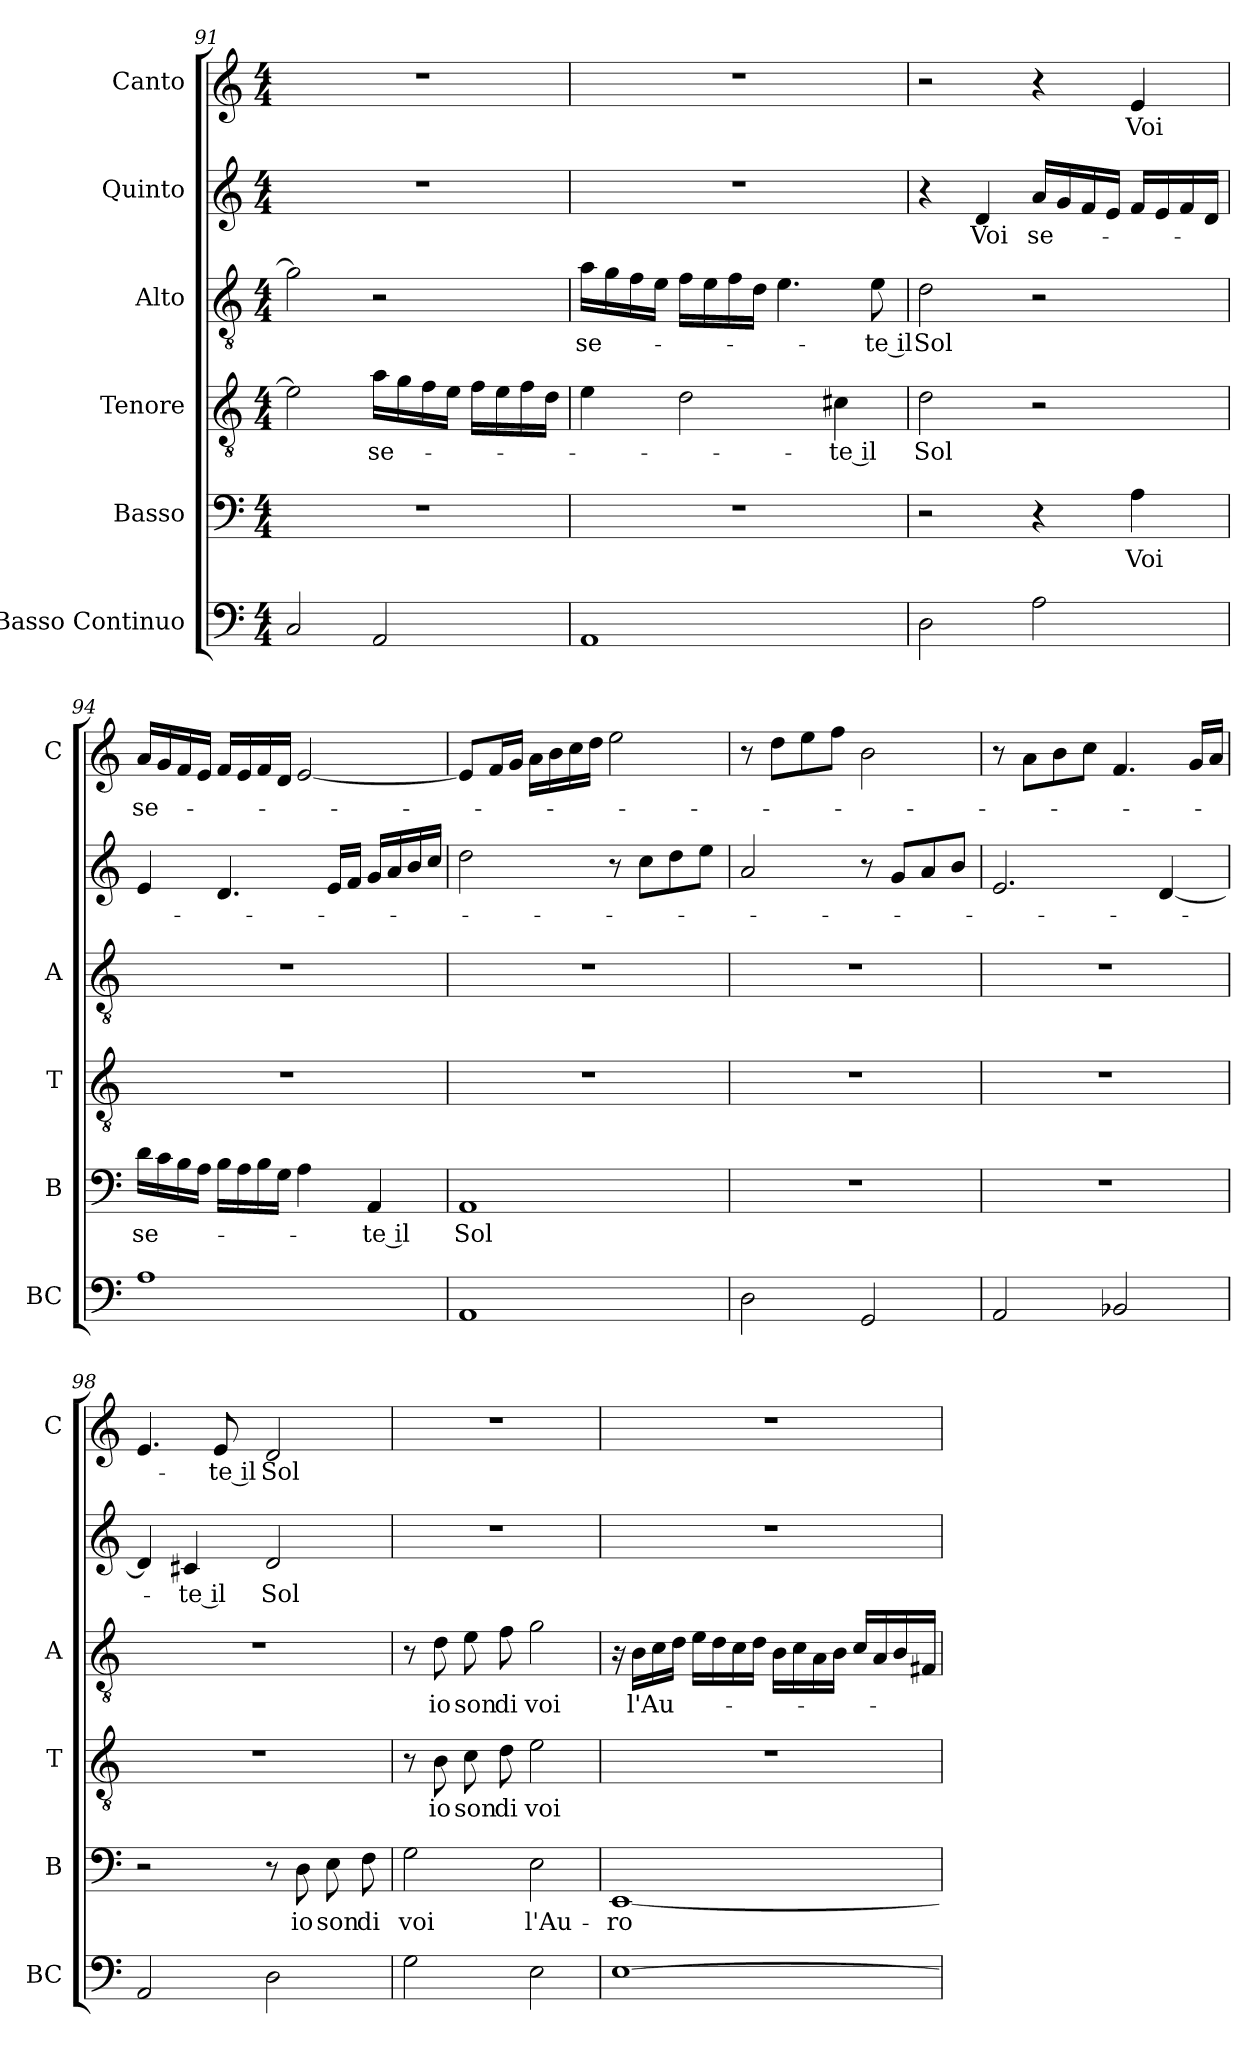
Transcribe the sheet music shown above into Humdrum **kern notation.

**kern	**kern	**text	**kern	**text	**kern	**text	**kern	**text	**kern	**text
*part6	*part5	*part5	*part4	*part4	*part3	*part3	*part2	*part2	*part1	*part1
*staff6	*staff5	*staff5	*staff4	*staff4	*staff3	*staff3	*staff2	*staff2	*staff1	*staff1
*I"Basso Continuo	*I"Basso	*	*I"Tenore	*	*I"Alto	*	*I"Quinto	*	*I"Canto	*
*I'BC	*I'B	*	*I'T	*	*I'A	*	*	*	*I'C	*
*clefF4	*clefF4	*	*clefGv2	*	*clefGv2	*	*clefG2	*	*clefG2	*
*k[]	*k[]	*	*k[]	*	*k[]	*	*k[]	*	*k[]	*
*C:	*C:	*	*C:	*	*C:	*	*C:	*	*C:	*
*M4/4	*M4/4	*	*M4/4	*	*M4/4	*	*M4/4	*	*M4/4	*
=91	=91	=91	=91	=91	=91	=91	=91	=91	=91	=91
2C/	1r	.	2e\]	.	2g\]	.	1r	.	1r	.
!	!	!	!	!LO:LY:b	!	!	!	!	!	!
2AA/	.	.	16a\LL	se-	2r	.	.	.	.	.
.	.	.	16g\	.	.	.	.	.	.	.
.	.	.	16f\	.	.	.	.	.	.	.
.	.	.	16e\JJ	.	.	.	.	.	.	.
.	.	.	16f\LL	.	.	.	.	.	.	.
.	.	.	16e\	.	.	.	.	.	.	.
.	.	.	16f\	.	.	.	.	.	.	.
.	.	.	16d\JJ	.	.	.	.	.	.	.
=92	=92	=92	=92	=92	=92	=92	=92	=92	=92	=92
!	!	!	!	!	!	!LO:LY:b	!	!	!	!
1AA	1r	.	4e\	.	16a\LL	se-	1r	.	1r	.
.	.	.	.	.	16g\	.	.	.	.	.
.	.	.	.	.	16f\	.	.	.	.	.
.	.	.	.	.	16e\JJ	.	.	.	.	.
.	.	.	2d\	.	16f\LL	.	.	.	.	.
.	.	.	.	.	16e\	.	.	.	.	.
.	.	.	.	.	16f\	.	.	.	.	.
.	.	.	.	.	16d\JJ	.	.	.	.	.
.	.	.	.	.	4.e\	.	.	.	.	.
!	!	!	!	!LO:LY:b	!	!	!	!	!	!
.	.	.	4c#X\	-te il	.	.	.	.	.	.
!	!	!	!	!	!	!LO:LY:b	!	!	!	!
.	.	.	.	.	8e\	-te il	.	.	.	.
!!LO:LB:g=z
=93	=93	=93	=93	=93	=93	=93	=93	=93	=93	=93
!	!	!	!	!LO:LY:b	!	!LO:LY:b	!	!	!	!
2D\	2r	.	2d\	Sol	2d\	Sol	4r	.	2r	.
!	!	!	!	!	!	!	!	!LO:LY:b	!	!
.	.	.	.	.	.	.	4d/	Voi	.	.
!	!	!	!	!	!	!	!	!LO:LY:b	!	!
2A\	4r	.	2r	.	2r	.	16a/LL	se-	4r	.
.	.	.	.	.	.	.	16g/	.	.	.
.	.	.	.	.	.	.	16f/	.	.	.
.	.	.	.	.	.	.	16e/JJ	.	.	.
!	!	!LO:LY:b	!	!	!	!	!	!	!	!LO:LY:b
.	4A\	Voi	.	.	.	.	16f/LL	.	4e/	Voi
.	.	.	.	.	.	.	16e/	.	.	.
.	.	.	.	.	.	.	16f/	.	.	.
.	.	.	.	.	.	.	16d/JJ	.	.	.
=94	=94	=94	=94	=94	=94	=94	=94	=94	=94	=94
!	!	!LO:LY:b	!	!	!	!	!	!	!	!LO:LY:b
1A	16d\LL	se-	1r	.	1r	.	4e/	.	16a/LL	se-
.	16c\	.	.	.	.	.	.	.	16g/	.
.	16B\	.	.	.	.	.	.	.	16f/	.
.	16A\JJ	.	.	.	.	.	.	.	16e/JJ	.
.	16B\LL	.	.	.	.	.	4.d/	.	16f/LL	.
.	16A\	.	.	.	.	.	.	.	16e/	.
.	16B\	.	.	.	.	.	.	.	16f/	.
.	16G\JJ	.	.	.	.	.	.	.	16d/JJ	.
.	4A\	.	.	.	.	.	.	.	[2e/	.
.	.	.	.	.	.	.	16e/LL	.	.	.
.	.	.	.	.	.	.	16f/JJ	.	.	.
!	!	!LO:LY:b	!	!	!	!	!	!	!	!
.	4AA/	-te il	.	.	.	.	16g/LL	.	.	.
.	.	.	.	.	.	.	16a/	.	.	.
.	.	.	.	.	.	.	16b/	.	.	.
.	.	.	.	.	.	.	16cc/JJ	.	.	.
=95	=95	=95	=95	=95	=95	=95	=95	=95	=95	=95
!	!	!LO:LY:b	!	!	!	!	!	!	!	!
1AA	1AA	Sol	1r	.	1r	.	2dd\	.	8e/L]	.
.	.	.	.	.	.	.	.	.	16f/L	.
.	.	.	.	.	.	.	.	.	16g/JJ	.
.	.	.	.	.	.	.	.	.	16a\LL	.
.	.	.	.	.	.	.	.	.	16b\	.
.	.	.	.	.	.	.	.	.	16cc\	.
.	.	.	.	.	.	.	.	.	16dd\JJ	.
.	.	.	.	.	.	.	8r	.	2ee\	.
.	.	.	.	.	.	.	8cc\L	.	.	.
.	.	.	.	.	.	.	8dd\	.	.	.
.	.	.	.	.	.	.	8ee\J	.	.	.
=96	=96	=96	=96	=96	=96	=96	=96	=96	=96	=96
2D\	1r	.	1r	.	1r	.	2a/	.	8r	.
.	.	.	.	.	.	.	.	.	8dd\L	.
.	.	.	.	.	.	.	.	.	8ee\	.
.	.	.	.	.	.	.	.	.	8ff\J	.
2GG/	.	.	.	.	.	.	8r	.	2b\	.
.	.	.	.	.	.	.	8g/L	.	.	.
.	.	.	.	.	.	.	8a/	.	.	.
.	.	.	.	.	.	.	8b/J	.	.	.
=97	=97	=97	=97	=97	=97	=97	=97	=97	=97	=97
2AA/	1r	.	1r	.	1r	.	2.e/	.	8r	.
.	.	.	.	.	.	.	.	.	8a\L	.
.	.	.	.	.	.	.	.	.	8b\	.
.	.	.	.	.	.	.	.	.	8cc\J	.
2BB-X/	.	.	.	.	.	.	.	.	4.f/	.
.	.	.	.	.	.	.	[4d/	.	.	.
.	.	.	.	.	.	.	.	.	16g/LL	.
.	.	.	.	.	.	.	.	.	16a/JJ	.
=98	=98	=98	=98	=98	=98	=98	=98	=98	=98	=98
2AA/	2r	.	1r	.	1r	.	4d/]	.	4.e/	.
!	!	!	!	!	!	!	!	!LO:LY:b	!	!
.	.	.	.	.	.	.	4c#X/	-te il	.	.
!	!	!	!	!	!	!	!	!	!	!LO:LY:b
.	.	.	.	.	.	.	.	.	8e/	-te il
!	!	!	!	!	!	!	!	!LO:LY:b	!	!LO:LY:b
2D\	8r	.	.	.	.	.	2d/	Sol	2d/	Sol
!	!	!LO:LY:b	!	!	!	!	!	!	!	!
.	8D\	io	.	.	.	.	.	.	.	.
!	!	!LO:LY:b	!	!	!	!	!	!	!	!
.	8E\	son	.	.	.	.	.	.	.	.
!	!	!LO:LY:b	!	!	!	!	!	!	!	!
.	8F\	di	.	.	.	.	.	.	.	.
=99	=99	=99	=99	=99	=99	=99	=99	=99	=99	=99
!	!	!LO:LY:b	!	!	!	!	!	!	!	!
2G\	2G\	voi	8r	.	8r	.	1r	.	1r	.
!	!	!	!	!LO:LY:b	!	!LO:LY:b	!	!	!	!
.	.	.	8B\	io	8d\	io	.	.	.	.
!	!	!	!	!LO:LY:b	!	!LO:LY:b	!	!	!	!
.	.	.	8c\	son	8e\	son	.	.	.	.
!	!	!	!	!LO:LY:b	!	!LO:LY:b	!	!	!	!
.	.	.	8d\	di	8f\	di	.	.	.	.
!	!	!LO:LY:b	!	!LO:LY:b	!	!LO:LY:b	!	!	!	!
2E\	2E\	l'Au-	2e\	voi	2g\	voi	.	.	.	.
!!LO:LB:g=z
=100	=100	=100	=100	=100	=100	=100	=100	=100	=100	=100
!	!	!LO:LY:b	!	!	!	!	!	!	!	!
[1E	[1EE	-ro-	1r	.	16r	.	1r	.	1r	.
!	!	!	!	!	!	!LO:LY:b	!	!	!	!
.	.	.	.	.	16B\LL	l'Au-	.	.	.	.
.	.	.	.	.	16c\	.	.	.	.	.
.	.	.	.	.	16d\JJ	.	.	.	.	.
.	.	.	.	.	16e\LL	.	.	.	.	.
.	.	.	.	.	16d\	.	.	.	.	.
.	.	.	.	.	16c\	.	.	.	.	.
.	.	.	.	.	16d\JJ	.	.	.	.	.
.	.	.	.	.	16B\LL	.	.	.	.	.
.	.	.	.	.	16c\	.	.	.	.	.
.	.	.	.	.	16A\	.	.	.	.	.
.	.	.	.	.	16B\JJ	.	.	.	.	.
.	.	.	.	.	16c/LL	.	.	.	.	.
.	.	.	.	.	16A/	.	.	.	.	.
.	.	.	.	.	16B/	.	.	.	.	.
.	.	.	.	.	16F#X/JJ	.	.	.	.	.
=	=	=	=	=	=	=	=	=	=	=
*-	*-	*-	*-	*-	*-	*-	*-	*-	*-	*-
